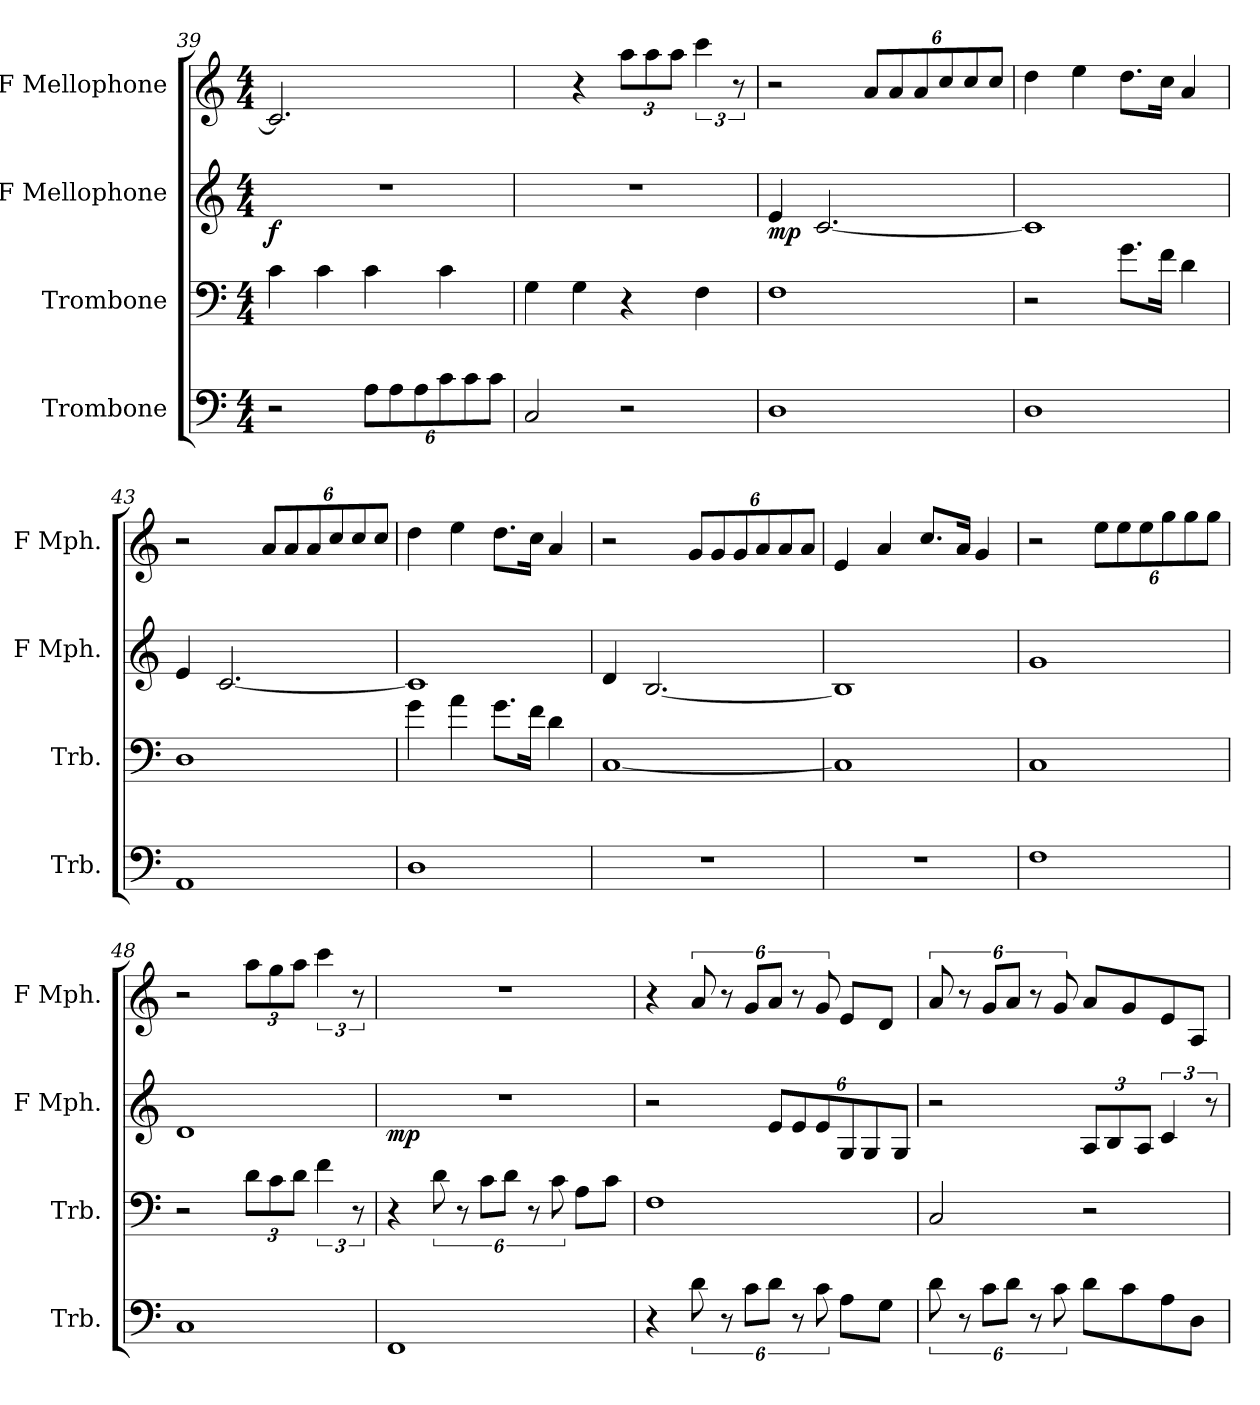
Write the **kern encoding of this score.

**kern	**kern	**kern	**dynam	**kern
*part4	*part3	*part2	*part2	*part1
*staff4	*staff3	*staff2	*staff2	*staff1
*I"Trombone	*I"Trombone	*I"F Mellophone	*	*I"F Mellophone
*I'Trb.	*I'Trb.	*I'F Mph.	*	*I'F Mph.
*clefF4	*clefF4	*clefG2	*	*clefG2
*	*	*ITrd4c7	*	*ITrd4c7
*k[]	*k[]	*k[b-]	*	*k[b-]
*C:	*C:	*F:	*	*F:
*M4/4	*M4/4	*M4/4	*	*M4/4
=39	=39	=39	=39	=39
!	!	!	!LO:DY:b	!
2r	4c\	1r	f	2.F/]
.	4c\	.	.	.
*Xbrackettup	*	*	*	*
12A\L	4c\	.	.	.
12A\	.	.	.	.
12A\	.	.	.	.
12c\	4c\	.	.	4ryy
12c\	.	.	.	.
12c\J	.	.	.	.
!!LO:LB:g=z
=40	=40	=40	=40	=40
2C/	4G\	1r	.	4ryy
.	4G\	.	.	4r
2r	4r	.	.	12dd\L
.	.	.	.	12dd\
.	.	.	.	12dd\J
.	4F\	.	.	6ff\
.	.	.	.	12r
=41	=41	=41	=41	=41
!	!	!	!LO:DY:b	!
1D	1F	4A/	mp	2r
.	.	[2.F/	.	.
*	*	*	*	*Xbrackettup
.	.	.	.	12d/L
.	.	.	.	12d/
.	.	.	.	12d/
.	.	.	.	12f/
.	.	.	.	12f/
.	.	.	.	12f/J
=42	=42	=42	=42	=42
1D	2r	1F]	.	4g\
.	.	.	.	4a\
.	8.g\L	.	.	8.g\L
.	16f\Jk	.	.	16f\Jk
.	4d\	.	.	4d/
=43	=43	=43	=43	=43
1AA	1D	4A/	.	2r
.	.	[2.F/	.	.
.	.	.	.	12d/L
.	.	.	.	12d/
.	.	.	.	12d/
.	.	.	.	12f/
.	.	.	.	12f/
.	.	.	.	12f/J
=44	=44	=44	=44	=44
1D	4g\	1F]	.	4g\
.	4a\	.	.	4a\
.	8.g\L	.	.	8.g\L
.	16f\Jk	.	.	16f\Jk
.	4d\	.	.	4d/
!!LO:PB:g=z
=45	=45	=45	=45	=45
1r	[1C	4G/	.	2r
.	.	[2.E/	.	.
.	.	.	.	12c/L
.	.	.	.	12c/
.	.	.	.	12c/
.	.	.	.	12d/
.	.	.	.	12d/
.	.	.	.	12d/J
=46	=46	=46	=46	=46
1r	1C]	1E]	.	4A/
.	.	.	.	4d/
.	.	.	.	8.f/L
.	.	.	.	16d/Jk
.	.	.	.	4c/
=47	=47	=47	=47	=47
1F	1C	1c	.	2r
.	.	.	.	12a\L
.	.	.	.	12a\
.	.	.	.	12a\
.	.	.	.	12cc\
.	.	.	.	12cc\
.	.	.	.	12cc\J
=48	=48	=48	=48	=48
1C	2r	1G	.	2r
*	*	*	*	*brackettup
.	12d\L	.	.	12dd\L
.	12c\	.	.	12cc\
.	12d\J	.	.	12dd\J
.	6f\	.	.	6ff\
.	12r	.	.	12r
=49	=49	=49	=49	=49
!	!	!	!LO:DY:b	!
1FF	4r	1r	mp	1r
.	12d\	.	.	.
.	12r	.	.	.
.	12c\L	.	.	.
.	12d\J	.	.	.
.	12r	.	.	.
.	12c\	.	.	.
.	8A\L	.	.	.
.	8c\J	.	.	.
!!LO:LB:g=z
=50	=50	=50	=50	=50
4r	1F	2r	.	4r
*brackettup	*	*	*	*
12d\	.	.	.	12d/
12r	.	.	.	12r
12c\L	.	.	.	12c/L
*	*	*Xbrackettup	*	*
12d\J	.	12A/L	.	12d/J
12r	.	12A/	.	12r
12c\	.	12A/	.	12c/
8A\L	.	12C/	.	8A/L
.	.	12C/	.	.
8G\J	.	.	.	8G/J
.	.	12C/J	.	.
=51	=51	=51	=51	=51
12d\	2C/	2r	.	12d/
12r	.	.	.	12r
12c\L	.	.	.	12c/L
12d\J	.	.	.	12d/J
12r	.	.	.	12r
12c\	.	.	.	12c/
*	*	*brackettup	*	*
8d\L	2r	12D/L	.	8d/L
.	.	12E/	.	.
8c\	.	.	.	8c/
.	.	12D/J	.	.
8A\	.	6F/	.	8A/
8D\J	.	.	.	8D/J
.	.	12r	.	.
=	=	=	=	=
*-	*-	*-	*-	*-
